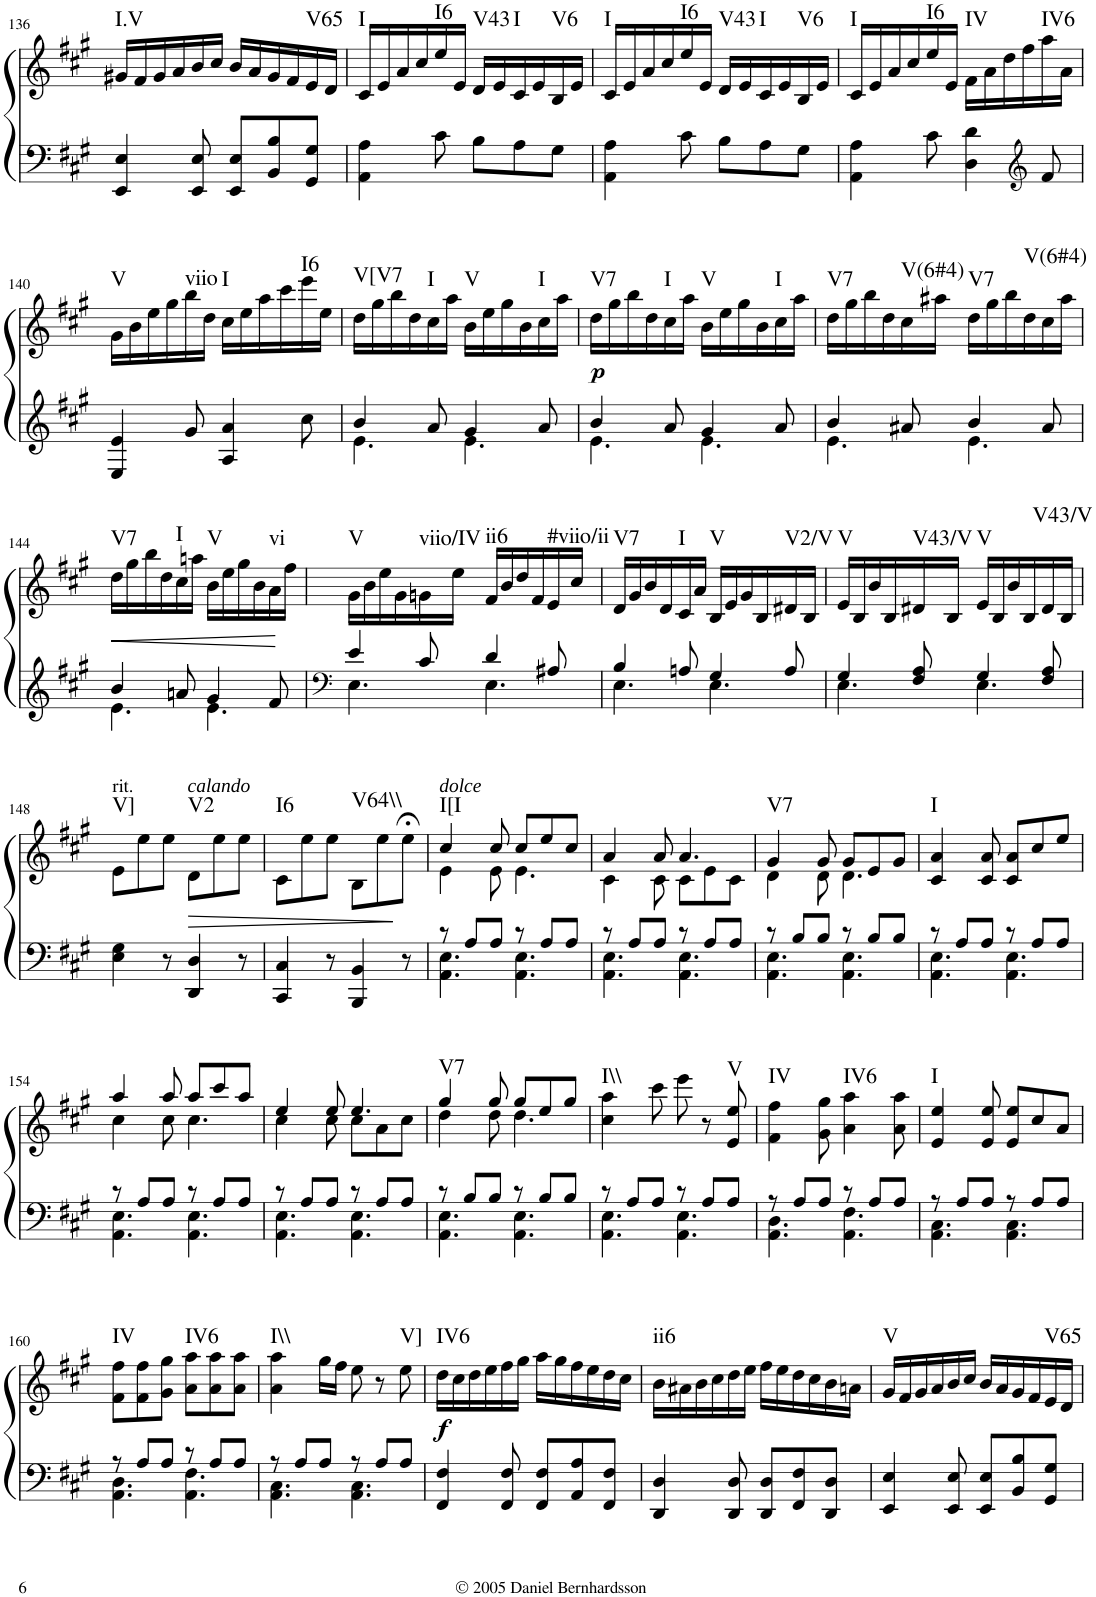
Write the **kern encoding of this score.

**kern	**kern	**dynam	**harte
*part1	*part1	*part1	*part1
*staff2	*staff1	*staff1/2	*
*I"Piano	*	*	*
*I'Pno.	*	*	*
!!LO:PB:g=z
*clefF4	*clefG2	*	*
*k[f#c#g#]	*k[f#c#g#]	*	*
*A:	*A:	*	*
*M6/8	*M6/8	*	*
=136	=136	=136	=136
!	!	!	!LO:H:kt=I.V
4EE/ 4E/	16g#X/LL	.	N
.	16f#/	.	.
.	16g#/	.	.
.	16a/	.	.
8EE/ 8E/	16b/	.	.
.	16cc#/JJ	.	.
8EE/ 8E/L	16b/LL	.	.
.	16a/	.	.
8BB/ 8B/	16g#/	.	.
.	16f#/	.	.
!	!	!	!LO:H:kt=V65
8GG#/ 8G#/J	16e/	.	N
.	16d/JJ	.	.
=137	=137	=137	=137
!	!	!	!LO:H:kt=I
4AA\ 4A\	16c#/LL	.	N
.	16e/	.	.
.	16a/	.	.
.	16cc#/	.	.
!	!	!	!LO:H:kt=I6
8c#\	16ee/	.	N
.	16e/JJ	.	.
!	!	!	!LO:H:kt=V43
8B\L	16d/LL	.	N
.	16e/	.	.
!	!	!	!LO:H:kt=I
8A\	16c#/	.	N
.	16e/	.	.
!	!	!	!LO:H:kt=V6
8G#\J	16B/	.	N
.	16e/JJ	.	.
=138	=138	=138	=138
!	!	!	!LO:H:kt=I
4AA\ 4A\	16c#/LL	.	N
.	16e/	.	.
.	16a/	.	.
.	16cc#/	.	.
!	!	!	!LO:H:kt=I6
8c#\	16ee/	.	N
.	16e/JJ	.	.
!	!	!	!LO:H:kt=V43
8B\L	16d/LL	.	N
.	16e/	.	.
!	!	!	!LO:H:kt=I
8A\	16c#/	.	N
.	16e/	.	.
!	!	!	!LO:H:kt=V6
8G#\J	16B/	.	N
.	16e/JJ	.	.
=139	=139	=139	=139
!	!	!	!LO:H:kt=I
4AA\ 4A\	16c#/LL	.	N
.	16e/	.	.
.	16a/	.	.
.	16cc#/	.	.
!	!	!	!LO:H:kt=I6
8c#\	16ee/	.	N
.	16e/JJ	.	.
!	!	!	!LO:H:kt=IV
4D\ 4d\	16f#\LL	.	N
.	16a\	.	.
.	16dd\	.	.
.	16ff#\	.	.
*clefG2	*	*	*
!	!	!	!LO:H:kt=IV6
8f#/	16aa\	.	N
.	16a\JJ	.	.
!!LO:LB:g=z
=140	=140	=140	=140
!	!	!	!LO:H:kt=V
4E/ 4e/	16g#\LL	.	N
.	16b\	.	.
.	16ee\	.	.
.	16gg#\	.	.
!	!	!	!LO:H:kt=viio
8g#/	16bb\	.	N
.	16dd\JJ	.	.
!	!	!	!LO:H:kt=I
4A/ 4a/	16cc#\LL	.	N
.	16ee\	.	.
.	16aa\	.	.
.	16ccc#\	.	.
!	!	!	!LO:H:kt=I6
8cc#\	16eee\	.	N
.	16ee\JJ	.	.
=141	=141	=141	=141
*^	*	*	*
!	!	!	!	!LO:H:kt=V[V7
4b/	4.e\	16dd\LL	.	N
.	.	16gg#\	.	.
.	.	16bb\	.	.
.	.	16dd\	.	.
!	!	!	!	!LO:H:kt=I
8a/	.	16cc#\	.	N
.	.	16aa\JJ	.	.
!	!	!	!	!LO:H:kt=V
4g#/	4.e\	16b\LL	.	N
.	.	16ee\	.	.
.	.	16gg#\	.	.
.	.	16b\	.	.
!	!	!	!	!LO:H:kt=I
8a/	.	16cc#\	.	N
.	.	16aa\JJ	.	.
=142	=142	=142	=142	=142
!	!	!	!LO:DY:b	!LO:H:kt=V7
4b/	4.e\	16dd\LL	p	N
.	.	16gg#\	.	.
.	.	16bb\	.	.
.	.	16dd\	.	.
!	!	!	!	!LO:H:kt=I
8a/	.	16cc#\	.	N
.	.	16aa\JJ	.	.
!	!	!	!	!LO:H:kt=V
4g#/	4.e\	16b\LL	.	N
.	.	16ee\	.	.
.	.	16gg#\	.	.
.	.	16b\	.	.
!	!	!	!	!LO:H:kt=I
8a/	.	16cc#\	.	N
.	.	16aa\JJ	.	.
=143	=143	=143	=143	=143
!	!	!	!	!LO:H:kt=V7
4b/	4.e\	16dd\LL	.	N
.	.	16gg#\	.	.
.	.	16bb\	.	.
.	.	16dd\	.	.
!	!	!	!	!LO:H:kt=V(6#4)
8a#X/	.	16cc#\	.	N
.	.	16aa#X\JJ	.	.
!	!	!	!	!LO:H:kt=V7
4b/	4.e\	16dd\LL	.	N
.	.	16gg#\	.	.
.	.	16bb\	.	.
.	.	16dd\	.	.
!	!	!	!	!LO:H:kt=V(6#4)
8a#/	.	16cc#\	.	N
.	.	16aa#\JJ	.	.
!!LO:LB:g=z
=144	=144	=144	=144	=144
!	!	!	!LO:HP:b	!LO:H:kt=V7
4b/	4.e\	16dd\LL	<	N
.	.	16gg#\	.	.
.	.	16bb\	.	.
.	.	16dd\	.	.
!	!	!	!	!LO:H:kt=I
8an/	.	16cc#\	.	N
.	.	16aan\JJ	.	.
!	!	!	!	!LO:H:kt=V
4g#/	4.e\	16b\LL	.	N
.	.	16ee\	.	.
.	.	16gg#\	.	.
.	.	16b\	.	.
!	!	!	!	!LO:H:kt=vi
8f#/	.	16a\	.	N
.	.	16ff#\JJ	[	.
=145	=145	=145	=145	=145
*clefF4	*	*	*	*
!	!	!	!	!LO:H:kt=V
4e/	4.E\	16g#\LL	.	N
.	.	16b\	.	.
.	.	16ee\	.	.
.	.	16g#\	.	.
!	!	!	!	!LO:H:kt=viio/IV
8c#/	.	16gn\	.	N
.	.	16ee\JJ	.	.
!	!	!	!	!LO:H:kt=ii6
4d/	4.E\	16f#/LL	.	N
.	.	16b/	.	.
.	.	16dd/	.	.
.	.	16f#/	.	.
!	!	!	!	!LO:H:kt=#viio/ii
8A#X/	.	16e/	.	N
.	.	16cc#/JJ	.	.
=146	=146	=146	=146	=146
!	!	!	!	!LO:H:kt=V7
4B/	4.E\	16d/LL	.	N
.	.	16g#/	.	.
.	.	16b/	.	.
.	.	16d/	.	.
!	!	!	!	!LO:H:kt=I
8An/	.	16c#/	.	N
.	.	16a/JJ	.	.
!	!	!	!	!LO:H:kt=V
4G#/	4.E\	16B/LL	.	N
.	.	16e/	.	.
.	.	16g#/	.	.
.	.	16B/	.	.
!	!	!	!	!LO:H:kt=V2/V
8A/	.	16d#X/	.	N
.	.	16B/JJ	.	.
=147	=147	=147	=147	=147
!	!	!	!	!LO:H:kt=V
4G#/	4.E\	16e/LL	.	N
.	.	16B/	.	.
.	.	16b/	.	.
.	.	16B/	.	.
!	!	!	!	!LO:H:kt=V43/V
8F#/ 8A/	.	16d#X/	.	N
.	.	16B/JJ	.	.
!	!	!	!	!LO:H:kt=V
4G#/	4.E\	16e/LL	.	N
.	.	16B/	.	.
.	.	16b/	.	.
.	.	16B/	.	.
!	!	!	!	!LO:H:kt=V43/V
8F#/ 8A/	.	16d#/	.	N
.	.	16B/JJ	.	.
*v	*v	*	*	*
!!LO:LB:g=z
=148	=148	=148	=148
!	!LO:TX:a:t=rit.	!	!LO:H:kt=V]
4E\ 4G#\	8e\L	.	N
.	8ee\	.	.
8r	8ee\J	.	.
!	!LO:TX:a:i:t=calando	!	!
!	!	!LO:HP:b	!LO:H:kt=V2
4DD/ 4D/	8d\L	>	N
.	8ee\	.	.
8r	8ee\J	.	.
=149	=149	=149	=149
!	!	!	!LO:H:kt=I6
4CC#/ 4C#/	8c#\L	.	N
.	8ee\	.	.
8r	8ee\J	.	.
!	!	!	!LO:H:kt=V64\\
4BBB/ 4BB/	8B\L	.	N
.	8ee\	.	.
8r	8ee;<\J	]	.
=150	=150	=150	=150
*^	*^	*	*
!	!	!LO:TX:a:i:t=dolce	!	!	!LO:H:kt=I[I
8r	4.AA\ 4.E\	4cc#/	4e\	.	N
8A/L	.	.	.	.	.
8A/J	.	8cc#/	8e\	.	.
8r	4.AA\ 4.E\	8cc#/L	4.e\	.	.
8A/L	.	8ee/	.	.	.
8A/J	.	8cc#/J	.	.	.
=151	=151	=151	=151	=151	=151
8r	4.AA\ 4.E\	4a/	4c#\	.	.
8A/L	.	.	.	.	.
8A/J	.	8a/	8c#\	.	.
8r	4.AA\ 4.E\	4.a/	8c#\L	.	.
8A/L	.	.	8e\	.	.
8A/J	.	.	8c#\J	.	.
=152	=152	=152	=152	=152	=152
!	!	!	!	!	!LO:H:kt=V7
8r	4.AA\ 4.E\	4g#/	4d\	.	N
8B/L	.	.	.	.	.
8B/J	.	8g#/	8d\	.	.
8r	4.AA\ 4.E\	8g#/L	4.d\	.	.
8B/L	.	8e/	.	.	.
8B/J	.	8g#/J	.	.	.
*	*	*v	*v	*	*
=153	=153	=153	=153	=153
!	!	!	!	!LO:H:kt=I
8r	4.AA\ 4.E\	4c#/ 4a/	.	N
8A/L	.	.	.	.
8A/J	.	8c#/ 8a/	.	.
8r	4.AA\ 4.E\	8c#/ 8a/L	.	.
8A/L	.	8cc#/	.	.
8A/J	.	8ee/J	.	.
!!LO:LB:g=z
=154	=154	=154	=154	=154
*	*	*^	*	*
8r	4.AA\ 4.E\	4aa/	4cc#\	.	.
8A/L	.	.	.	.	.
8A/J	.	8aa/	8cc#\	.	.
8r	4.AA\ 4.E\	8aa/L	4.cc#\	.	.
8A/L	.	8ccc#/	.	.	.
8A/J	.	8aa/J	.	.	.
=155	=155	=155	=155	=155	=155
8r	4.AA\ 4.E\	4ee/	4cc#\	.	.
8A/L	.	.	.	.	.
8A/J	.	8ee/	8cc#\	.	.
8r	4.AA\ 4.E\	4.ee/	8cc#\L	.	.
8A/L	.	.	8a\	.	.
8A/J	.	.	8cc#\J	.	.
=156	=156	=156	=156	=156	=156
!	!	!	!	!	!LO:H:kt=V7
8r	4.AA\ 4.E\	4gg#/	4dd\	.	N
8B/L	.	.	.	.	.
8B/J	.	8gg#/	8dd\	.	.
8r	4.AA\ 4.E\	8gg#/L	4.dd\	.	.
8B/L	.	8ee/	.	.	.
8B/J	.	8gg#/J	.	.	.
*	*	*v	*v	*	*
=157	=157	=157	=157	=157
!	!	!	!	!LO:H:kt=I\\
8r	4.AA\ 4.E\	4cc#\ 4aa\	.	N
8A/L	.	.	.	.
8A/J	.	8ccc#\	.	.
8r	4.AA\ 4.E\	8eee\	.	.
8A/L	.	8r	.	.
!	!	!	!	!LO:H:kt=V
8A/J	.	8e/ 8ee/	.	N
=158	=158	=158	=158	=158
!	!	!	!	!LO:H:kt=IV
8r	4.AA\ 4.D\	4f#\ 4ff#\	.	N
8A/L	.	.	.	.
8A/J	.	8g#\ 8gg#\	.	.
!	!	!	!	!LO:H:kt=IV6
8r	4.AA\ 4.F#\	4a\ 4aa\	.	N
8A/L	.	.	.	.
8A/J	.	8a\ 8aa\	.	.
=159	=159	=159	=159	=159
!	!	!	!	!LO:H:kt=I
8r	4.AA\ 4.C#\	4e/ 4ee/	.	N
8A/L	.	.	.	.
8A/J	.	8e/ 8ee/	.	.
8r	4.AA\ 4.C#\	8e/ 8ee/L	.	.
8A/L	.	8cc#/	.	.
8A/J	.	8a/J	.	.
!!LO:LB:g=z
=160	=160	=160	=160	=160
!	!	!	!	!LO:H:kt=IV
8r	4.AA\ 4.D\	8f#\ 8ff#\L	.	N
8A/L	.	8f#\ 8ff#\	.	.
8A/J	.	8g#\ 8gg#\J	.	.
!	!	!	!	!LO:H:kt=IV6
8r	4.AA\ 4.F#\	8a\ 8aa\L	.	N
8A/L	.	8a\ 8aa\	.	.
8A/J	.	8a\ 8aa\J	.	.
=161	=161	=161	=161	=161
!	!	!	!	!LO:H:kt=I\\
8r	4.AA\ 4.C#\	4a\ 4aa\	.	N
8A/L	.	.	.	.
8A/J	.	16gg#\LL	.	.
.	.	16ff#\JJ	.	.
8r	4.AA\ 4.C#\	8ee\	.	.
8A/L	.	8r	.	.
!	!	!	!	!LO:H:kt=V]
8A/J	.	8ee\	.	N
*v	*v	*	*	*
=162	=162	=162	=162
!	!	!LO:DY:b	!LO:H:kt=IV6
4FF#/ 4F#/	16dd\LL	f	N
.	16cc#\	.	.
.	16dd\	.	.
.	16ee\	.	.
8FF#/ 8F#/	16ff#\	.	.
.	16gg#\JJ	.	.
8FF#/ 8F#/L	16aa\LL	.	.
.	16gg#\	.	.
8AA/ 8A/	16ff#\	.	.
.	16ee\	.	.
8FF#/ 8F#/J	16dd\	.	.
.	16cc#\JJ	.	.
=163	=163	=163	=163
!	!	!	!LO:H:kt=ii6
4DD/ 4D/	16b\LL	.	N
.	16a#X\	.	.
.	16b\	.	.
.	16cc#\	.	.
8DD/ 8D/	16dd\	.	.
.	16ee\JJ	.	.
8DD/ 8D/L	16ff#\LL	.	.
.	16ee\	.	.
8FF#/ 8F#/	16dd\	.	.
.	16cc#\	.	.
8DD/ 8D/J	16b\	.	.
.	16an\JJ	.	.
=164	=164	=164	=164
!	!	!	!LO:H:kt=V
4EE/ 4E/	16g#/LL	.	N
.	16f#/	.	.
.	16g#/	.	.
.	16a/	.	.
8EE/ 8E/	16b/	.	.
.	16cc#/JJ	.	.
8EE/ 8E/L	16b/LL	.	.
.	16a/	.	.
8BB/ 8B/	16g#/	.	.
.	16f#/	.	.
!	!	!	!LO:H:kt=V65
8GG#/ 8G#/J	16e/	.	N
.	16d/JJ	.	.
=	=	=	=
*-	*-	*-	*-
